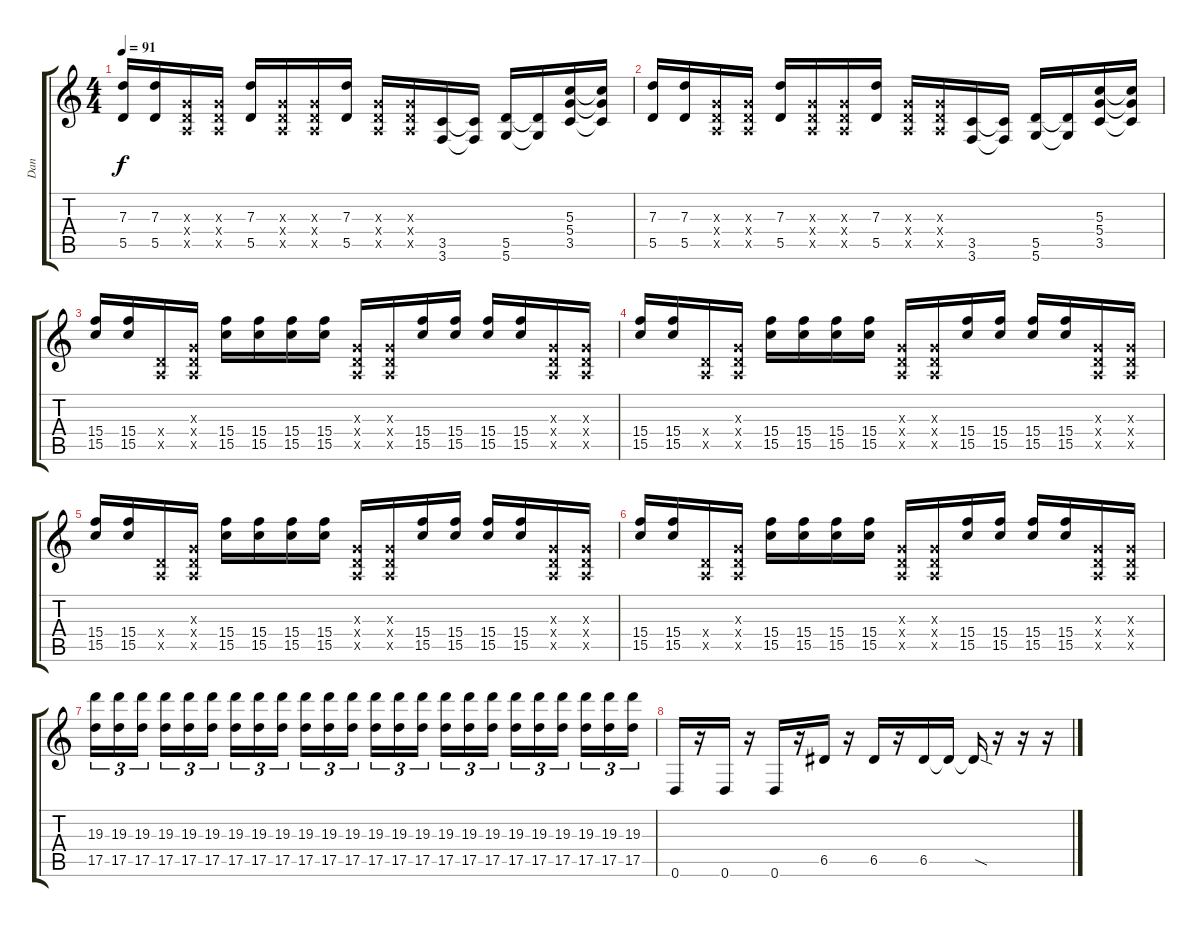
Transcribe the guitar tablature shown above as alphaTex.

\track ("Dan" "Dan") {instrument distortionguitar}
\staff {score tabs}
\tuning (E4 B3 G3 D3 A2 D2) {hide}
\ts (4 4)
\tempo 91
\clef g2
\ks c
(7.3 5.5).16{dy f} (7.3 5.5).16 (0.3{x} 0.4{x} 0.5{x}).16 (0.3{x} 0.4{x} 0.5{x}).16 (7.3 5.5).16 (0.3{x} 0.4{x} 0.5{x}).16 (0.3{x} 0.4{x} 0.5{x}).16 (7.3 5.5).16 (0.3{x} 0.4{x} 0.5{x}).16 (0.3{x} 0.4{x} 0.5{x}).16 (3.5 3.6).16 (3.5{t} 3.6{t}).16 (5.5 5.6).16 (5.5{t} 5.6{t}).16 (5.3 5.4 3.5).16 (5.3{t} 5.4{t} 3.5{t}).16 |
(7.3 5.5).16 (7.3 5.5).16 (0.3{x} 0.4{x} 0.5{x}).16 (0.3{x} 0.4{x} 0.5{x}).16 (7.3 5.5).16 (0.3{x} 0.4{x} 0.5{x}).16 (0.3{x} 0.4{x} 0.5{x}).16 (7.3 5.5).16 (0.3{x} 0.4{x} 0.5{x}).16 (0.3{x} 0.4{x} 0.5{x}).16 (3.5 3.6).16 (3.5{t} 3.6{t}).16 (5.5 5.6).16 (5.5{t} 5.6{t}).16 (5.3 5.4 3.5).16 (5.3{t} 5.4{t} 3.5{t}).16 |
(15.4 15.5).16 (15.4 15.5).16 (0.4{x} 0.5{x}).16 (0.3{x} 0.4{x} 0.5{x}).16 (15.4 15.5).16 (15.4 15.5).16 (15.4 15.5).16 (15.4 15.5).16 (0.3{x} 0.4{x} 0.5{x}).16 (0.3{x} 0.4{x} 0.5{x}).16 (15.4 15.5).16 (15.4 15.5).16 (15.4 15.5).16 (15.4 15.5).16 (0.3{x} 0.4{x} 0.5{x}).16 (0.3{x} 0.4{x} 0.5{x}).16 |
(15.4 15.5).16 (15.4 15.5).16 (0.4{x} 0.5{x}).16 (0.3{x} 0.4{x} 0.5{x}).16 (15.4 15.5).16 (15.4 15.5).16 (15.4 15.5).16 (15.4 15.5).16 (0.3{x} 0.4{x} 0.5{x}).16 (0.3{x} 0.4{x} 0.5{x}).16 (15.4 15.5).16 (15.4 15.5).16 (15.4 15.5).16 (15.4 15.5).16 (0.3{x} 0.4{x} 0.5{x}).16 (0.3{x} 0.4{x} 0.5{x}).16 |
(15.4 15.5).16 (15.4 15.5).16 (0.4{x} 0.5{x}).16 (0.3{x} 0.4{x} 0.5{x}).16 (15.4 15.5).16 (15.4 15.5).16 (15.4 15.5).16 (15.4 15.5).16 (0.3{x} 0.4{x} 0.5{x}).16 (0.3{x} 0.4{x} 0.5{x}).16 (15.4 15.5).16 (15.4 15.5).16 (15.4 15.5).16 (15.4 15.5).16 (0.3{x} 0.4{x} 0.5{x}).16 (0.3{x} 0.4{x} 0.5{x}).16 |
(15.4 15.5).16 (15.4 15.5).16 (0.4{x} 0.5{x}).16 (0.3{x} 0.4{x} 0.5{x}).16 (15.4 15.5).16 (15.4 15.5).16 (15.4 15.5).16 (15.4 15.5).16 (0.3{x} 0.4{x} 0.5{x}).16 (0.3{x} 0.4{x} 0.5{x}).16 (15.4 15.5).16 (15.4 15.5).16 (15.4 15.5).16 (15.4 15.5).16 (0.3{x} 0.4{x} 0.5{x}).16 (0.3{x} 0.4{x} 0.5{x}).16 |
(19.3 17.5).16{tu (3 2)} (19.3 17.5).16{tu (3 2)} (19.3 17.5).16{tu (3 2) beam splitsecondary} (19.3 17.5).16{tu (3 2)} (19.3 17.5).16{tu (3 2)} (19.3 17.5).16{tu (3 2)} (19.3 17.5).16{tu (3 2)} (19.3 17.5).16{tu (3 2)} (19.3 17.5).16{tu (3 2) beam splitsecondary} (19.3 17.5).16{tu (3 2)} (19.3 17.5).16{tu (3 2)} (19.3 17.5).16{tu (3 2)} (19.3 17.5).16{tu (3 2)} (19.3 17.5).16{tu (3 2)} (19.3 17.5).16{tu (3 2) beam splitsecondary} (19.3 17.5).16{tu (3 2)} (19.3 17.5).16{tu (3 2)} (19.3 17.5).16{tu (3 2)} (19.3 17.5).16{tu (3 2)} (19.3 17.5).16{tu (3 2)} (19.3 17.5).16{tu (3 2) beam splitsecondary} (19.3 17.5).16{tu (3 2)} (19.3 17.5).16{tu (3 2)} (19.3 17.5).16{tu (3 2)} |
0.6.16 r.16 0.6.16 r.16 0.6.16 r.16 6.5.16 r.16 6.5.16 r.16 6.5.16 6.5{t}.16 6.5{sod t}.16 r.16 r.16 r.16
